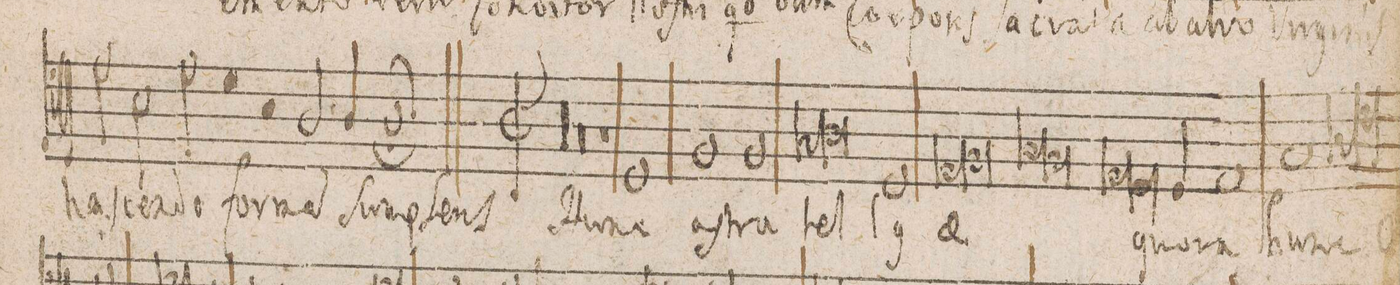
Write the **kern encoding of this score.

**kern	**text
*I"Tenore	*
*clefC4	*
*k[]	*
*met(C|)	*
*M3/2	*
2e\	Naſ-
2B\	-cen-
2e\	-do
=35-	=35-
4d\	for-
4B\	-ma(m)
2.A/	Sum-
4A/	-pſe-
=36-	=36-
1.Al;;	-ris
=37||	=37||
*M2/1	*
*met(C|)	*
*mmet(C|)	*
00r	.
=38-	=38-
=39-	=39-
0r	.
=40-	=40-
1r	.
1D	Hunc
=41-	=41-
1F	aſt-
1F	-ra
=42-	=42-
*lig	*
1G	tel-
1A	.
*Xlig	*
=43-	=43-
1D	-l(us)
*lig	*
1E	ae-
=44-	=44-
1F	.
*Xlig	*
*lig	*
1G	.
=45-	=45-
1F	.
*Xlig	*
*lig	*
1E	.
=46-	=46-
*col	*
2.D/	.
*Xlig	*
4D/	-qvo-
*Xcol	*
1E	-ra
=47-	=47-
1G	hunc
*lig	*
1A	o-
=48-	=48-
1c	.
*Xlig	*
*-	*-
